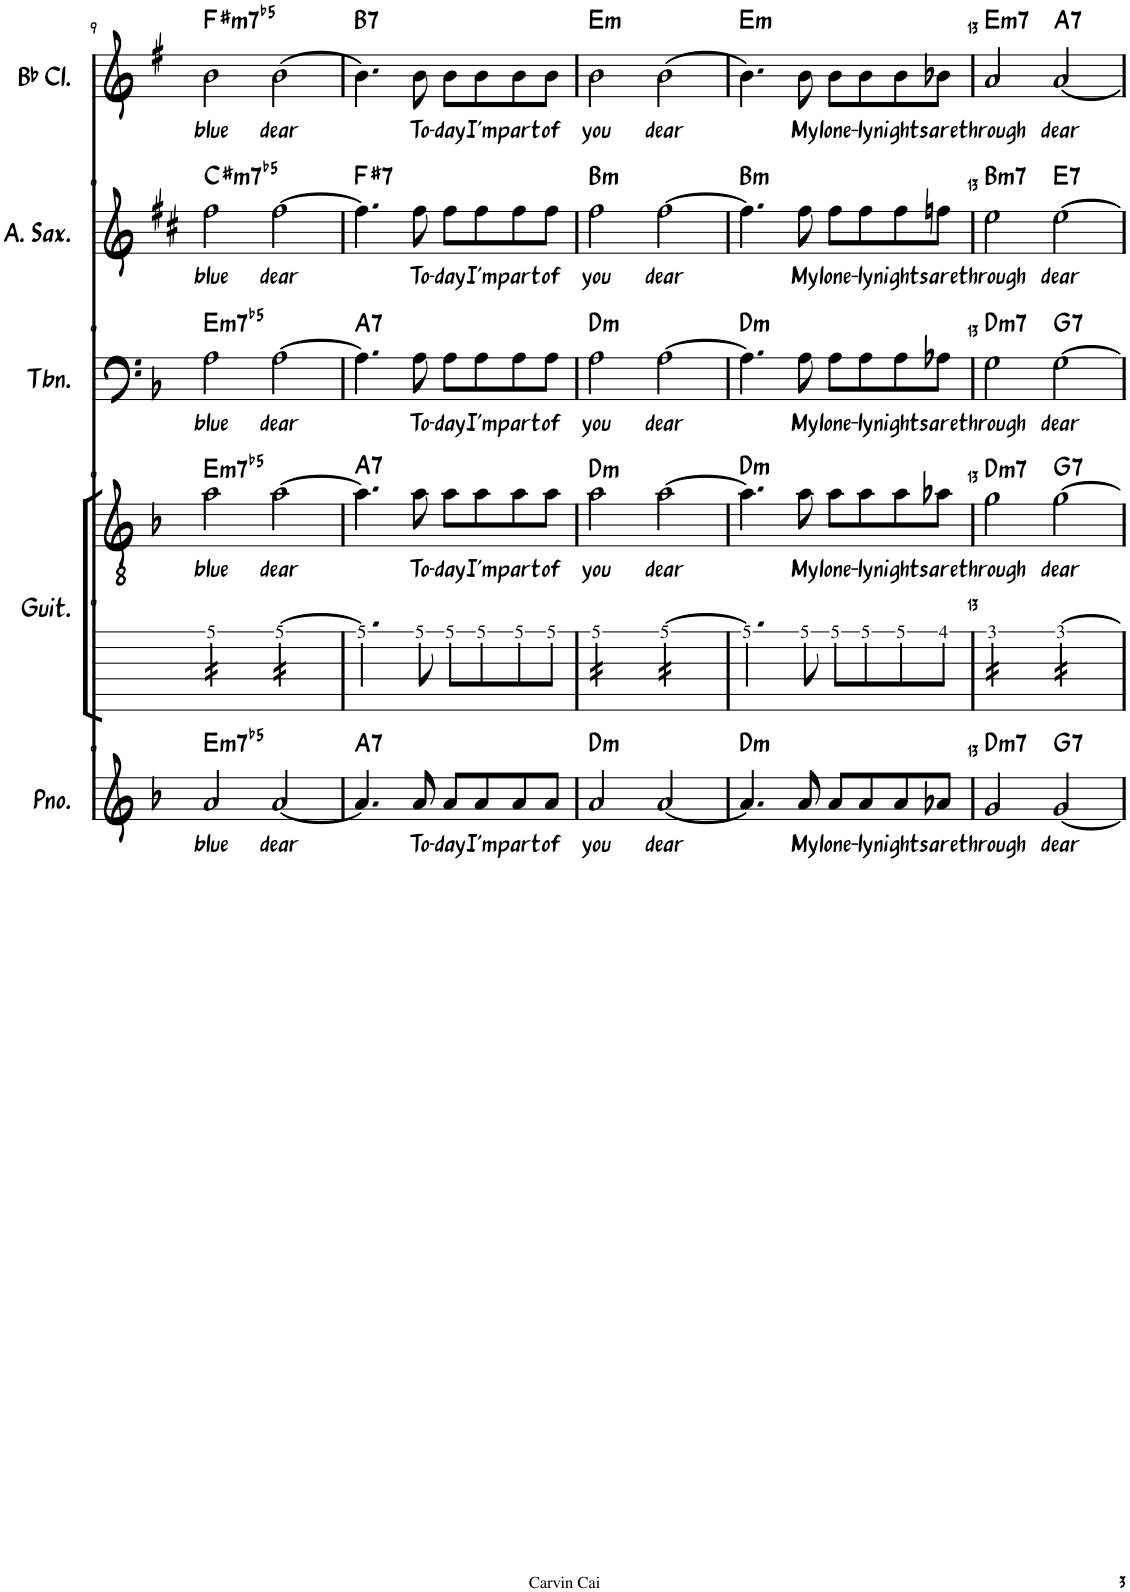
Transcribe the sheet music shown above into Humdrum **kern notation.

**kern	**text	**harte	**kern	**kern	**text	**harte	**kern	**text	**harte	**kern	**text	**harte	**kern	**text	**harte
*part5	*part5	*part5	*part4	*part4	*part4	*part4	*part3	*part3	*part3	*part2	*part2	*part2	*part1	*part1	*part1
*staff6	*staff6	*	*staff5	*staff4	*staff4	*	*staff3	*staff3	*	*staff2	*staff2	*	*staff1	*staff1	*
*I"钢琴	*	*	*I"原音吉他	*	*	*	*I"长号	*	*	*I"中音萨克斯	*	*	*I"降B调单簧管	*	*
!!LO:PB:g=z
*clefG2	*	*	*	*clefGv2	*	*	*clefF4	*	*	*clefG2	*	*	*clefG2	*	*
*	*	*	*	*	*	*	*	*	*	*Trd5c9	*	*	*Trd1c2	*	*
*k[b-]	*	*	*k[b-]	*k[b-]	*	*	*k[b-]	*	*	*k[f#c#]	*	*	*k[f#]	*	*
*M4/4	*	*	*M4/4	*M4/4	*	*	*M4/4	*	*	*M4/4	*	*	*M4/4	*	*
=9	=9	=9	=9	=9	=9	=9	=9	=9	=9	=9	=9	=9	=9	=9	=9
!	!LO:LY:b	!LO:H:kt=m7b5	!	!	!LO:LY:b	!LO:H:kt=m7b5	!	!LO:LY:b	!LO:H:kt=m7b5	!	!LO:LY:b	!LO:H:kt=m7b5	!	!LO:LY:b	!LO:H:kt=m7b5
2a/	blue	E:hdim7	2a\	2a\	blue	E:hdim7	2A\	blue	E:hdim7	2ff#\	blue	C#:hdim7	2b\	blue	F#:hdim7
!	!LO:LY:b	!	!	!	!LO:LY:b	!	!	!LO:LY:b	!	!	!LO:LY:b	!	!	!LO:LY:b	!
[2a/	dear	.	[2a\	[2a\	dear	.	[2A\	dear	.	[2ff#\	dear	.	[2b\	dear	.
=10	=10	=10	=10	=10	=10	=10	=10	=10	=10	=10	=10	=10	=10	=10	=10
!	!	!LO:H:kt=7	!	!	!	!LO:H:kt=7	!	!	!LO:H:kt=7	!	!	!LO:H:kt=7	!	!	!LO:H:kt=7
4.a/]	.	A:7	4.a\]	4.a\]	.	A:7	4.A\]	.	A:7	4.ff#\]	.	F#:7	4.b\]	.	B:7
!	!LO:LY:b	!	!	!	!LO:LY:b	!	!	!LO:LY:b	!	!	!LO:LY:b	!	!	!LO:LY:b	!
8a/	To-	.	8a\	8a\	To-	.	8A\	To-	.	8ff#\	To-	.	8b\	To-	.
!	!LO:LY:b	!	!	!	!LO:LY:b	!	!	!LO:LY:b	!	!	!LO:LY:b	!	!	!LO:LY:b	!
8a/L	-day	.	8a\L	8a\L	-day	.	8A\L	-day	.	8ff#\L	-day	.	8b\L	-day	.
!	!LO:LY:b	!	!	!	!LO:LY:b	!	!	!LO:LY:b	!	!	!LO:LY:b	!	!	!LO:LY:b	!
8a/	I'm	.	8a\	8a\	I'm	.	8A\	I'm	.	8ff#\	I'm	.	8b\	I'm	.
!	!LO:LY:b	!	!	!	!LO:LY:b	!	!	!LO:LY:b	!	!	!LO:LY:b	!	!	!LO:LY:b	!
8a/	part	.	8a\	8a\	part	.	8A\	part	.	8ff#\	part	.	8b\	part	.
!	!LO:LY:b	!	!	!	!LO:LY:b	!	!	!LO:LY:b	!	!	!LO:LY:b	!	!	!LO:LY:b	!
8a/J	of	.	8a\J	8a\J	of	.	8A\J	of	.	8ff#\J	of	.	8b\J	of	.
=11	=11	=11	=11	=11	=11	=11	=11	=11	=11	=11	=11	=11	=11	=11	=11
!	!LO:LY:b	!LO:H:kt=m	!	!	!LO:LY:b	!LO:H:kt=m	!	!LO:LY:b	!LO:H:kt=m	!	!LO:LY:b	!LO:H:kt=m	!	!LO:LY:b	!LO:H:kt=m
2a/	you	D:min	2a\	2a\	you	D:min	2A\	you	D:min	2ff#\	you	B:min	2b\	you	E:min
!	!LO:LY:b	!	!	!	!LO:LY:b	!	!	!LO:LY:b	!	!	!LO:LY:b	!	!	!LO:LY:b	!
[2a/	dear	.	[2a\	[2a\	dear	.	[2A\	dear	.	[2ff#\	dear	.	[2b\	dear	.
=12	=12	=12	=12	=12	=12	=12	=12	=12	=12	=12	=12	=12	=12	=12	=12
!	!	!LO:H:kt=m	!	!	!	!LO:H:kt=m	!	!	!LO:H:kt=m	!	!	!LO:H:kt=m	!	!	!LO:H:kt=m
4.a/]	.	D:min	4.a\]	4.a\]	.	D:min	4.A\]	.	D:min	4.ff#\]	.	B:min	4.b\]	.	E:min
!	!LO:LY:b	!	!	!	!LO:LY:b	!	!	!LO:LY:b	!	!	!LO:LY:b	!	!	!LO:LY:b	!
8a/	My	.	8a\	8a\	My	.	8A\	My	.	8ff#\	My	.	8b\	My	.
!	!LO:LY:b	!	!	!	!LO:LY:b	!	!	!LO:LY:b	!	!	!LO:LY:b	!	!	!LO:LY:b	!
8a/L	lone-	.	8a\L	8a\L	lone-	.	8A\L	lone-	.	8ff#\L	lone-	.	8b\L	lone-	.
!	!LO:LY:b	!	!	!	!LO:LY:b	!	!	!LO:LY:b	!	!	!LO:LY:b	!	!	!LO:LY:b	!
8a/	-ly	.	8a\	8a\	-ly	.	8A\	-ly	.	8ff#\	-ly	.	8b\	-ly	.
!	!LO:LY:b	!	!	!	!LO:LY:b	!	!	!LO:LY:b	!	!	!LO:LY:b	!	!	!LO:LY:b	!
8a/	nights	.	8a\	8a\	nights	.	8A\	nights	.	8ff#\	nights	.	8b\	nights	.
!	!LO:LY:b	!	!	!	!LO:LY:b	!	!	!LO:LY:b	!	!	!LO:LY:b	!	!	!LO:LY:b	!
8a-X/J	are	.	8a-X\J	8a-X\J	are	.	8A-X\J	are	.	8ffn\J	are	.	8b-X\J	are	.
=13	=13	=13	=13	=13	=13	=13	=13	=13	=13	=13	=13	=13	=13	=13	=13
!	!LO:LY:b	!LO:H:kt=m7	!	!	!LO:LY:b	!LO:H:kt=m7	!	!LO:LY:b	!LO:H:kt=m7	!	!LO:LY:b	!LO:H:kt=m7	!	!LO:LY:b	!LO:H:kt=m7
2g/	through	D:min7	2g\	2g\	through	D:min7	2G\	through	D:min7	2ee\	through	B:min7	2a/	through	E:min7
!	!LO:LY:b	!LO:H:kt=7	!	!	!LO:LY:b	!LO:H:kt=7	!	!LO:LY:b	!LO:H:kt=7	!	!LO:LY:b	!LO:H:kt=7	!	!LO:LY:b	!LO:H:kt=7
[2g/	dear	G:7	[2g\	[2g\	dear	G:7	[2G\	dear	G:7	[2ee\	dear	E:7	[2a/	dear	A:7
=	=	=	=	=	=	=	=	=	=	=	=	=	=	=	=
*-	*-	*-	*-	*-	*-	*-	*-	*-	*-	*-	*-	*-	*-	*-	*-
